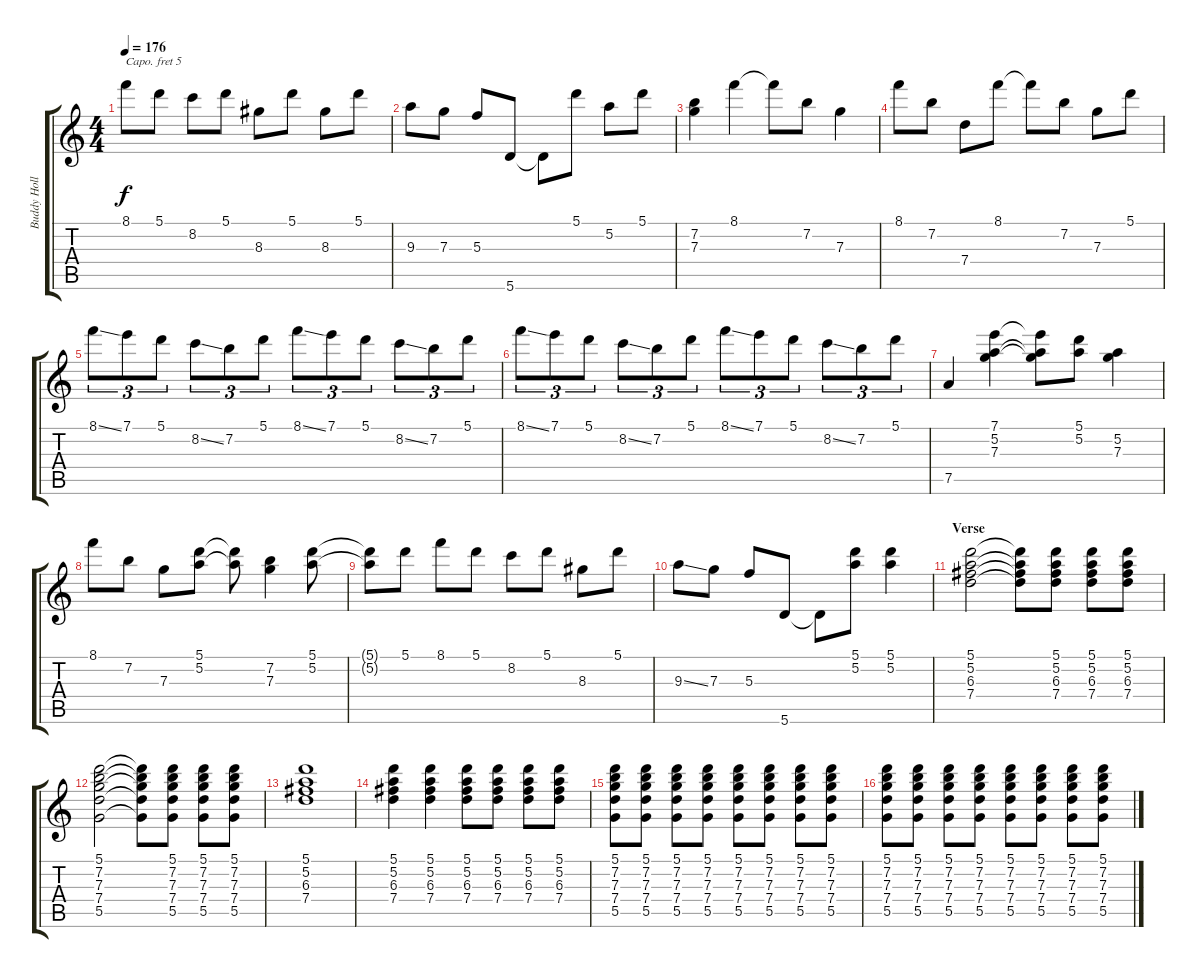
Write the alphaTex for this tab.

\track ("Buddy Holly Guitar" "Buddy Holl") {instrument acousticguitarnylon}
\staff {score tabs}
\capo 5
\tuning (E4 B3 G3 D3 A2 E2) {hide}
\ts (4 4)
\tempo 176
\clef g2
\ks c
8.1.8{dy f} 5.1.8 8.2.8 5.1.8 8.3.8 5.1.8 8.3.8 5.1.8 |
9.3.8 7.3.8 5.3.8 5.6.8 5.6{t}.8 5.1.8 5.2.8 5.1.8 |
(7.2 7.3).4 8.1.4 8.1{t}.8 7.2.8 7.3.4 |
8.1.8 7.2.8 7.4.8 8.1.8 8.1{t}.8 7.2.8 7.3.8 5.1.8 |
8.1{ss}.8{tu (3 2)} 7.1.8{tu (3 2)} 5.1.8{tu (3 2)} 8.2{ss}.8{tu (3 2)} 7.2.8{tu (3 2)} 5.1.8{tu (3 2)} 8.1{ss}.8{tu (3 2)} 7.1.8{tu (3 2)} 5.1.8{tu (3 2)} 8.2{ss}.8{tu (3 2)} 7.2.8{tu (3 2)} 5.1.8{tu (3 2)} |
8.1{ss}.8{tu (3 2)} 7.1.8{tu (3 2)} 5.1.8{tu (3 2)} 8.2{ss}.8{tu (3 2)} 7.2.8{tu (3 2)} 5.1.8{tu (3 2)} 8.1{ss}.8{tu (3 2)} 7.1.8{tu (3 2)} 5.1.8{tu (3 2)} 8.2{ss}.8{tu (3 2)} 7.2.8{tu (3 2)} 5.1.8{tu (3 2)} |
7.5.4 (7.1 5.2 7.3).4 (7.1{t} 5.2{t} 7.3{t}).8 (5.1 5.2).8 (5.2 7.3).4 |
8.1.8 7.2.8 7.3.8 (5.1 5.2).8 (5.1{t} 5.2{t}).8 (7.2 7.3).4 (5.1 5.2).8 |
(5.1{t} 5.2{t}).8 5.1.8 8.1.8 5.1.8 8.2.8 5.1.8 8.3.8 5.1.8 |
9.3{ss}.8 7.3.8 5.3.8 5.6.8 5.6{t}.8 (5.1 5.2).8 (5.1 5.2).4 |
\section ("" "Verse")
(5.1 5.2 6.3 7.4).2{instrument acousticguitarnylon} (5.1{t} 5.2{t} 6.3{t} 7.4{t}).8 (5.1 5.2 6.3 7.4).8 (5.1 5.2 6.3 7.4).8 (5.1 5.2 6.3 7.4).8 |
(5.1 7.2 7.3 7.4 5.5).2 (5.1{t} 7.2{t} 7.3{t} 7.4{t} 5.5{t}).8 (5.1 7.2 7.3 7.4 5.5).8 (5.1 7.2 7.3 7.4 5.5).8 (5.1 7.2 7.3 7.4 5.5).8 |
(5.1 5.2 6.3 7.4).1 |
(5.1 5.2 6.3 7.4).4 (5.1 5.2 6.3 7.4).4 (5.1 5.2 6.3 7.4).8 (5.1 5.2 6.3 7.4).8 (5.1 5.2 6.3 7.4).8 (5.1 5.2 6.3 7.4).8 |
(5.1 7.2 7.3 7.4 5.5).8 (5.1 7.2 7.3 7.4 5.5).8 (5.1 7.2 7.3 7.4 5.5).8 (5.1 7.2 7.3 7.4 5.5).8 (5.1 7.2 7.3 7.4 5.5).8 (5.1 7.2 7.3 7.4 5.5).8 (5.1 7.2 7.3 7.4 5.5).8 (5.1 7.2 7.3 7.4 5.5).8 |
(5.1 7.2 7.3 7.4 5.5).8 (5.1 7.2 7.3 7.4 5.5).8 (5.1 7.2 7.3 7.4 5.5).8 (5.1 7.2 7.3 7.4 5.5).8 (5.1 7.2 7.3 7.4 5.5).8 (5.1 7.2 7.3 7.4 5.5).8 (5.1 7.2 7.3 7.4 5.5).8 (5.1 7.2 7.3 7.4 5.5).8
